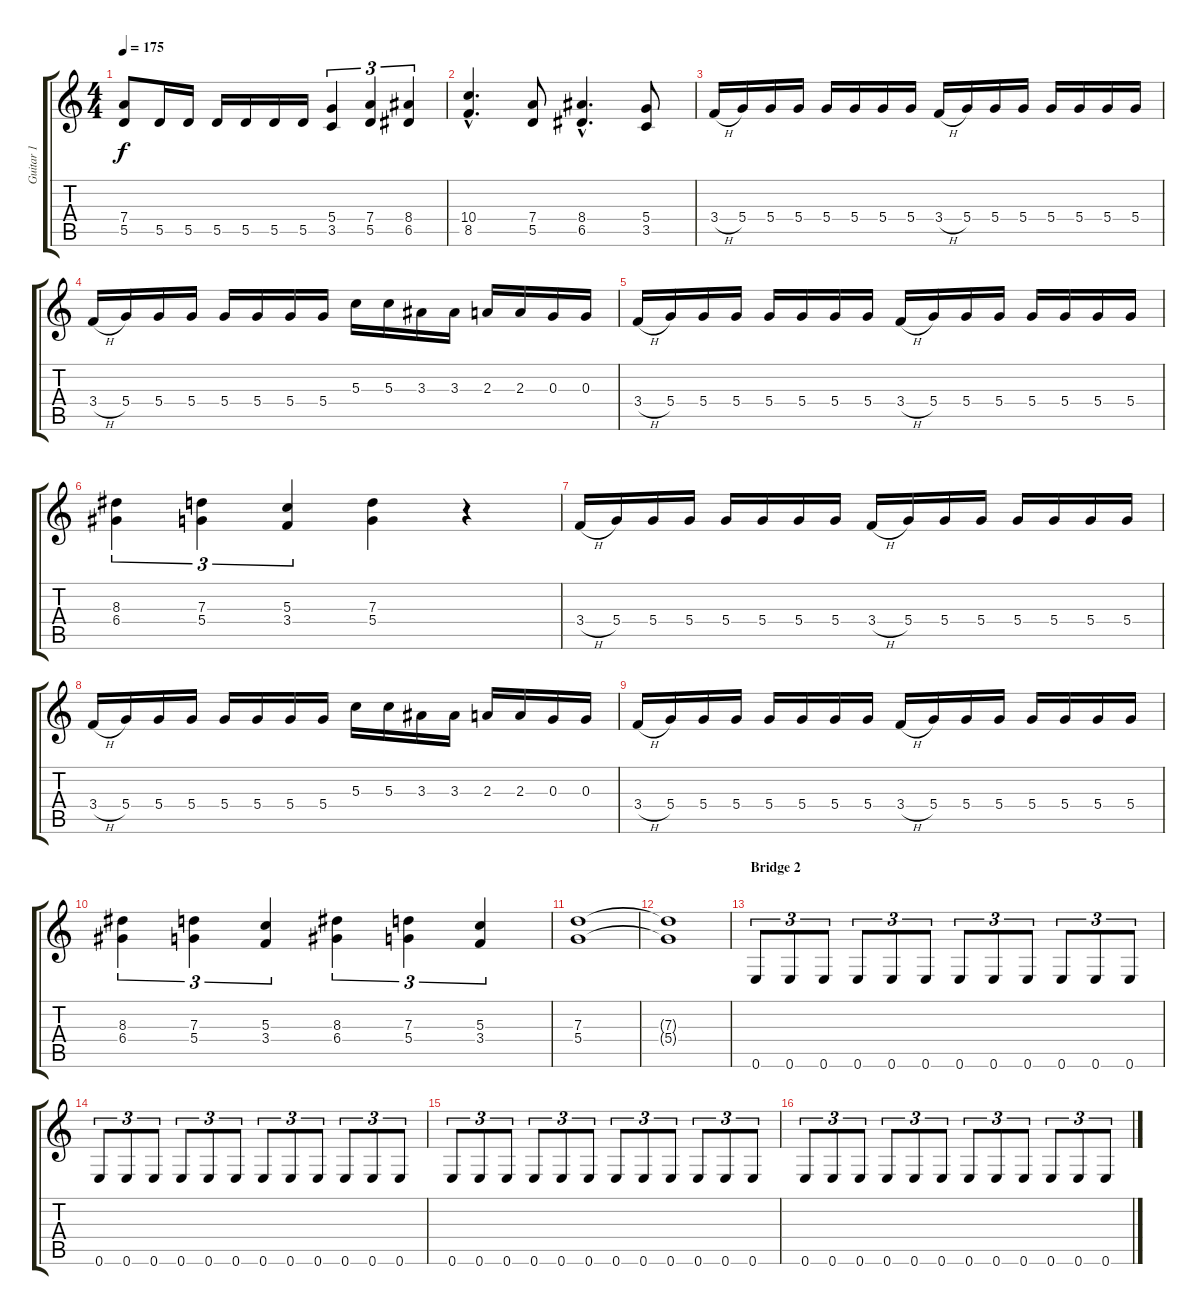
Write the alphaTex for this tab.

\track ("Guitar 1" "Guitar 1") {instrument distortionguitar}
\staff {score tabs}
\tuning (E4 B3 G3 D3 A2 E2) {hide}
\ts (4 4)
\tempo 175
\clef g2
\ks c
(7.4 5.5).8{dy f} 5.5.16 5.5.16 5.5.16 5.5.16 5.5.16 5.5.16 (5.4 3.5).4{tu (3 2)} (7.4 5.5).4{tu (3 2)} (8.4 6.5).4{tu (3 2)} |
(10.4{hac} 8.5{hac}).4{d} (7.4 5.5).8 (8.4{hac} 6.5{hac}).4{d} (5.4 3.5).8 |
3.4{h}.16 5.4.16 5.4.16 5.4.16 5.4.16 5.4.16 5.4.16 5.4.16 3.4{h}.16 5.4.16 5.4.16 5.4.16 5.4.16 5.4.16 5.4.16 5.4.16 |
3.4{h}.16 5.4.16 5.4.16 5.4.16 5.4.16 5.4.16 5.4.16 5.4.16 5.3.16 5.3.16 3.3.16 3.3.16 2.3.16 2.3.16 0.3.16 0.3.16 |
3.4{h}.16 5.4.16 5.4.16 5.4.16 5.4.16 5.4.16 5.4.16 5.4.16 3.4{h}.16 5.4.16 5.4.16 5.4.16 5.4.16 5.4.16 5.4.16 5.4.16 |
(8.3 6.4).4{tu (3 2)} (7.3 5.4).4{tu (3 2)} (5.3 3.4).4{tu (3 2)} (7.3 5.4).4 r.4 |
3.4{h}.16 5.4.16 5.4.16 5.4.16 5.4.16 5.4.16 5.4.16 5.4.16 3.4{h}.16 5.4.16 5.4.16 5.4.16 5.4.16 5.4.16 5.4.16 5.4.16 |
3.4{h}.16 5.4.16 5.4.16 5.4.16 5.4.16 5.4.16 5.4.16 5.4.16 5.3.16 5.3.16 3.3.16 3.3.16 2.3.16 2.3.16 0.3.16 0.3.16 |
3.4{h}.16 5.4.16 5.4.16 5.4.16 5.4.16 5.4.16 5.4.16 5.4.16 3.4{h}.16 5.4.16 5.4.16 5.4.16 5.4.16 5.4.16 5.4.16 5.4.16 |
(8.3 6.4).4{tu (3 2)} (7.3 5.4).4{tu (3 2)} (5.3 3.4).4{tu (3 2)} (8.3 6.4).4{tu (3 2)} (7.3 5.4).4{tu (3 2)} (5.3 3.4).4{tu (3 2)} |
(7.3 5.4).1 |
(7.3{t} 5.4{t}).1 |
\section ("" "Bridge 2")
0.6.8{tu (3 2)} 0.6.8{tu (3 2)} 0.6.8{tu (3 2)} 0.6.8{tu (3 2)} 0.6.8{tu (3 2)} 0.6.8{tu (3 2)} 0.6.8{tu (3 2)} 0.6.8{tu (3 2)} 0.6.8{tu (3 2)} 0.6.8{tu (3 2)} 0.6.8{tu (3 2)} 0.6.8{tu (3 2)} |
0.6.8{tu (3 2)} 0.6.8{tu (3 2)} 0.6.8{tu (3 2)} 0.6.8{tu (3 2)} 0.6.8{tu (3 2)} 0.6.8{tu (3 2)} 0.6.8{tu (3 2)} 0.6.8{tu (3 2)} 0.6.8{tu (3 2)} 0.6.8{tu (3 2)} 0.6.8{tu (3 2)} 0.6.8{tu (3 2)} |
0.6.8{tu (3 2)} 0.6.8{tu (3 2)} 0.6.8{tu (3 2)} 0.6.8{tu (3 2)} 0.6.8{tu (3 2)} 0.6.8{tu (3 2)} 0.6.8{tu (3 2)} 0.6.8{tu (3 2)} 0.6.8{tu (3 2)} 0.6.8{tu (3 2)} 0.6.8{tu (3 2)} 0.6.8{tu (3 2)} |
0.6.8{tu (3 2)} 0.6.8{tu (3 2)} 0.6.8{tu (3 2)} 0.6.8{tu (3 2)} 0.6.8{tu (3 2)} 0.6.8{tu (3 2)} 0.6.8{tu (3 2)} 0.6.8{tu (3 2)} 0.6.8{tu (3 2)} 0.6.8{tu (3 2)} 0.6.8{tu (3 2)} 0.6.8{tu (3 2)}
